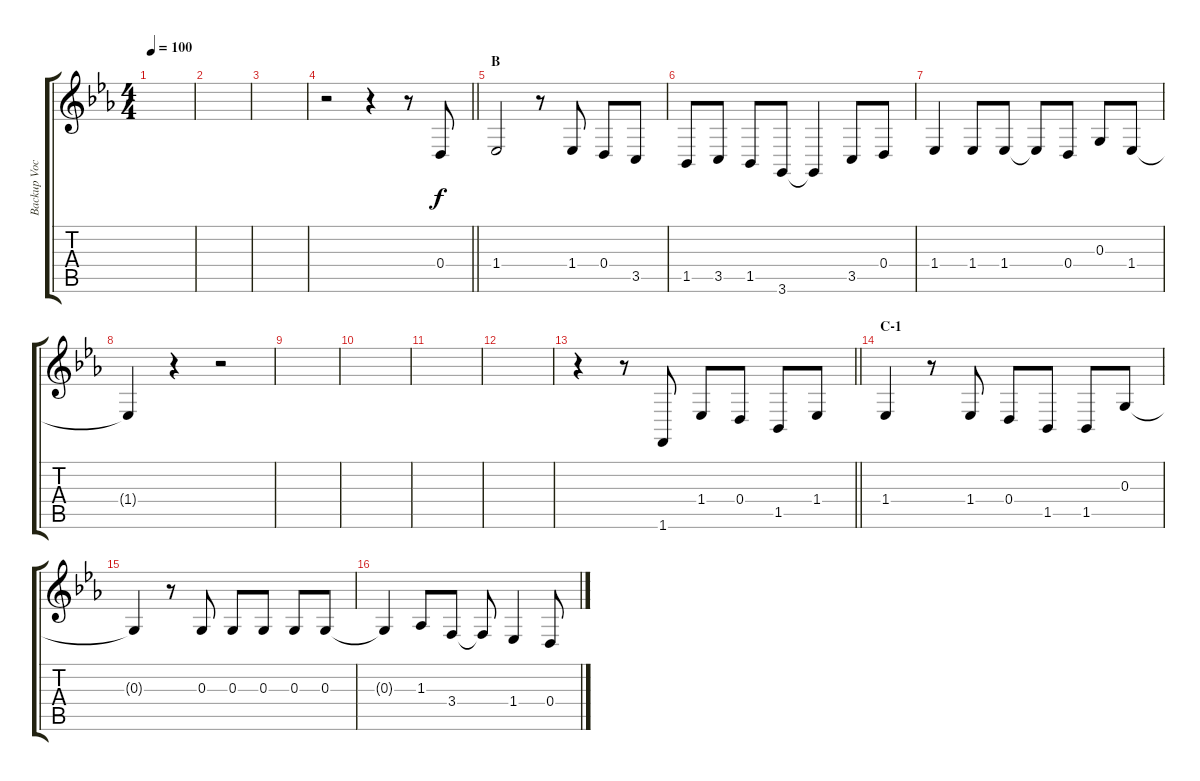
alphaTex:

\track ("Backup Vocals" "Backup Voc") {instrument altosax}
\staff {score tabs}
\tuning (E4 B3 G3 D3 A2 E2) {hide}
\ts (4 4)
\tempo 100
\clef g2
\ks eb
|
|
|
\barLineRight lightlight
r.2 r.4 r.8 0.4.8 |
\section ("" "B")
1.4.2 r.8 1.4.8 0.4.8 3.5.8 |
1.5.8 3.5.8 1.5.8 3.6.8 3.6{t}.4 3.5.8 0.4.8 |
1.4.4 1.4.8 1.4.8 1.4{t}.8 0.4.8 0.3.8 1.4.8 |
1.4{t}.4 r.4 r.2 |
|
|
|
|
\barLineRight lightlight
r.4 r.8 1.6.8 1.4.8 0.4.8 1.5.8 1.4.8 |
\section ("" "C-1")
1.4.4 r.8 1.4.8 0.4.8 1.5.8 1.5.8 0.3.8 |
0.3{t}.4 r.8 0.3.8 0.3.8 0.3.8 0.3.8 0.3.8 |
0.3{t}.4 1.3.8 3.4.8 3.4{t}.8 1.4.4 0.4.8
